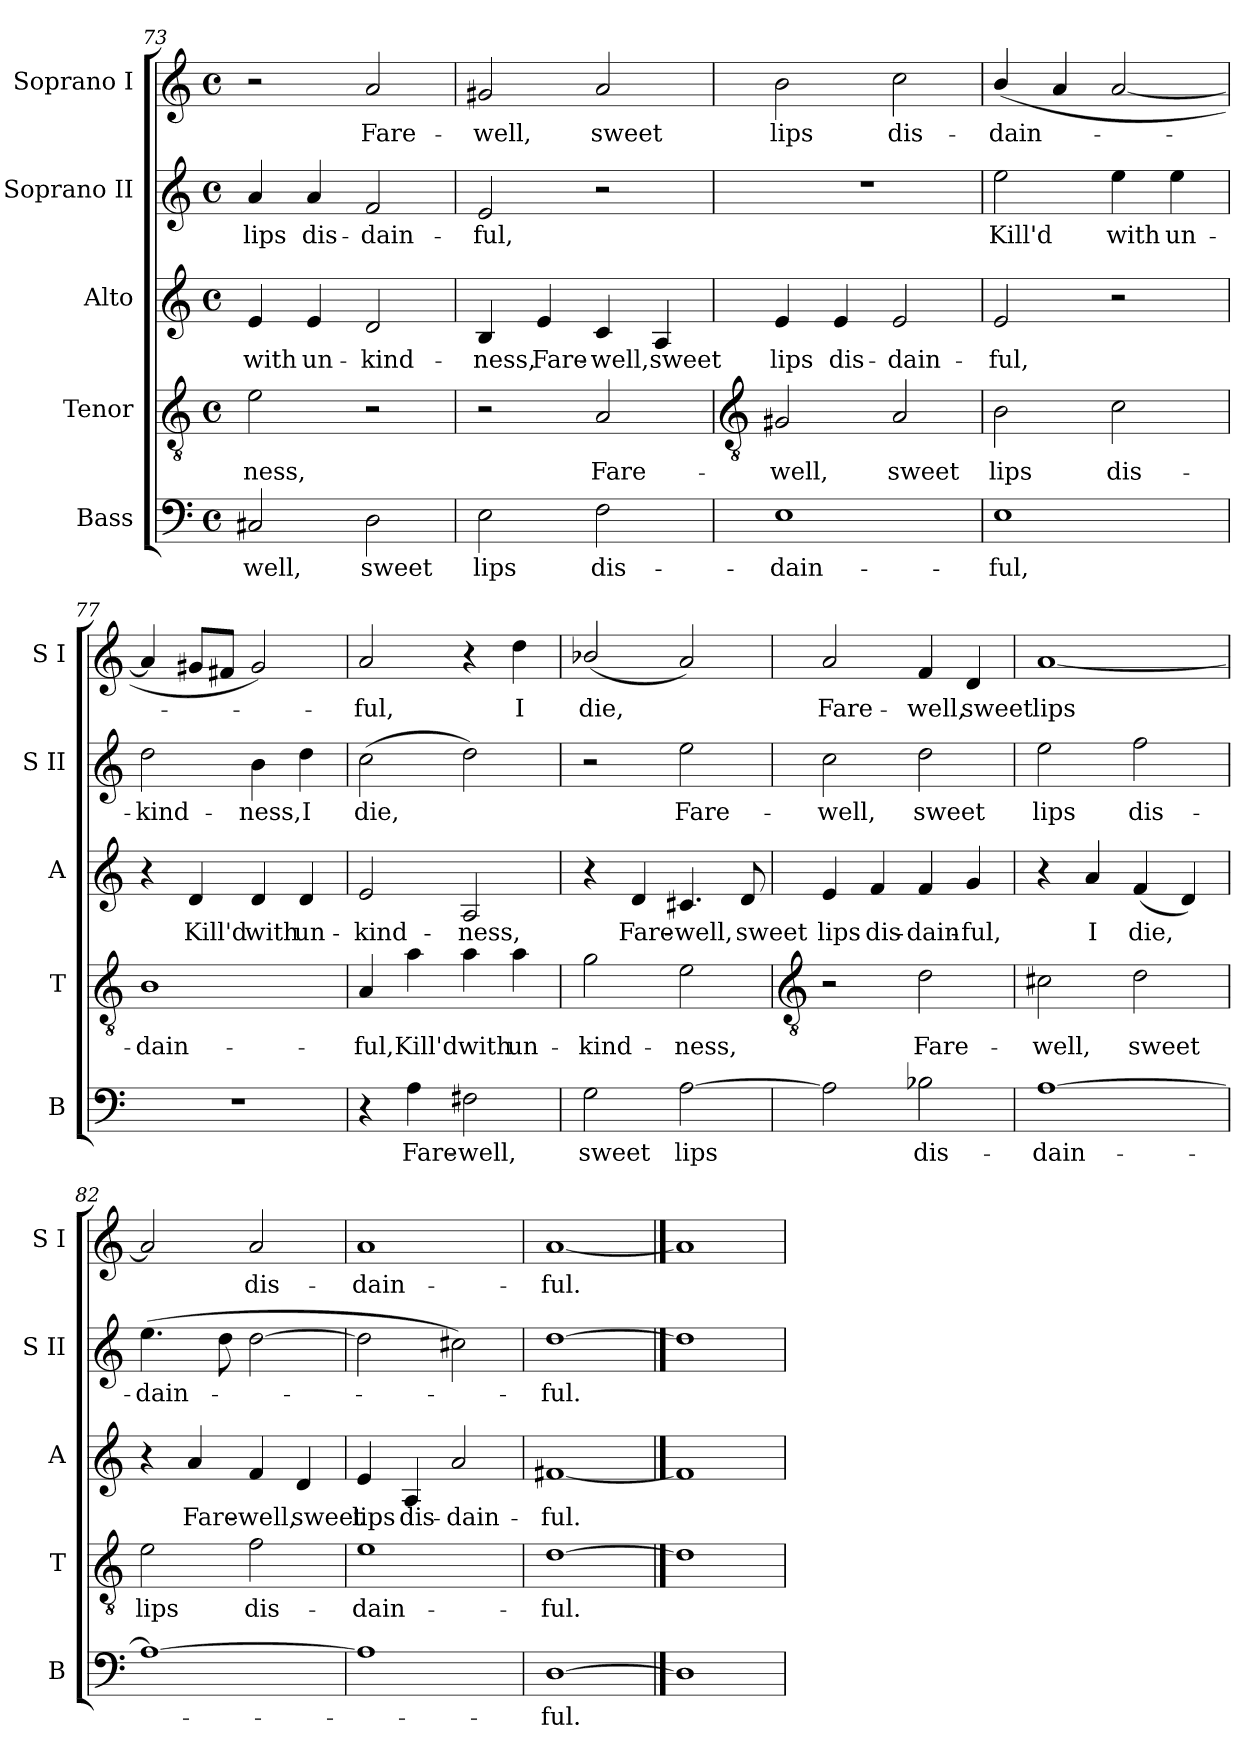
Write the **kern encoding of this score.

**kern	**text	**kern	**text	**kern	**text	**kern	**text	**kern	**text
*part5	*part5	*part4	*part4	*part3	*part3	*part2	*part2	*part1	*part1
*staff5	*staff5	*staff4	*staff4	*staff3	*staff3	*staff2	*staff2	*staff1	*staff1
*I"Bass	*	*I"Tenor	*	*I"Alto	*	*I"Soprano II	*	*I"Soprano I	*
*I'B	*	*I'T	*	*I'A	*	*I'S II	*	*I'S I	*
*clefF4	*	*clefGv2	*	*clefG2	*	*clefG2	*	*clefG2	*
*k[]	*	*k[]	*	*k[]	*	*k[]	*	*k[]	*
*C:	*	*C:	*	*C:	*	*C:	*	*C:	*
*M4/4	*	*M4/4	*	*M4/4	*	*M4/4	*	*M4/4	*
*met(c)	*	*met(c)	*	*met(c)	*	*met(c)	*	*met(c)	*
=73	=73	=73	=73	=73	=73	=73	=73	=73	=73
!	!LO:LY:b	!	!LO:LY:b	!	!LO:LY:b	!	!LO:LY:b	!	!
2C#X	-well,	2e	-ness,	4e	with	4a	lips	2r	.
!	!	!	!	!	!LO:LY:b	!	!LO:LY:b	!	!
.	.	.	.	4e	un-	4a	dis-	.	.
!	!LO:LY:b	!	!	!	!LO:LY:b	!	!LO:LY:b	!	!LO:LY:b
2D	sweet	2r	.	2d	-kind-	2f	-dain-	2a	Fare-
=74	=74	=74	=74	=74	=74	=74	=74	=74	=74
!	!LO:LY:b	!	!	!	!LO:LY:b	!	!LO:LY:b	!	!LO:LY:b
2E	lips	2r	.	4B	-ness,	2e	-ful,	2g#X	-well,
!	!	!	!	!	!LO:LY:b	!	!	!	!
.	.	.	.	4e	Fare-	.	.	.	.
!	!LO:LY:b	!	!LO:LY:b	!	!LO:LY:b	!	!	!	!LO:LY:b
2F	dis-	2A	Fare-	4c	-well,	2r	.	2a	sweet
!	!	!	!	!	!LO:LY:b	!	!	!	!
.	.	.	.	4A	sweet	.	.	.	.
!!LO:LB:g=z
=75	=75	=75	=75	=75	=75	=75	=75	=75	=75
*	*	*clefGv2	*	*	*	*	*	*	*
!	!LO:LY:b	!	!LO:LY:b	!	!LO:LY:b	!	!	!	!LO:LY:b
1E	-dain-	2G#X	-well,	4e	lips	1r	.	2b	lips
!	!	!	!	!	!LO:LY:b	!	!	!	!
.	.	.	.	4e	dis-	.	.	.	.
!	!	!	!LO:LY:b	!	!LO:LY:b	!	!	!	!LO:LY:b
.	.	2A	sweet	2e	-dain-	.	.	2cc	dis-
=76	=76	=76	=76	=76	=76	=76	=76	=76	=76
!	!LO:LY:b	!	!LO:LY:b	!	!LO:LY:b	!	!LO:LY:b	!	!LO:LY:b
1E	-ful,	2B	lips	2e	-ful,	2ee	Kill'd	(<4b/	-dain-
.	.	.	.	.	.	.	.	4a	.
!	!	!	!LO:LY:b	!	!	!	!LO:LY:b	!	!
.	.	2c	dis-	2r	.	4ee	with	[2a	.
!	!	!	!	!	!	!	!LO:LY:b	!	!
.	.	.	.	.	.	4ee	un-	.	.
=77	=77	=77	=77	=77	=77	=77	=77	=77	=77
!	!	!	!LO:LY:b	!	!	!	!LO:LY:b	!	!
1r	.	1B	-dain-	4r	.	2dd	-kind-	4a]	.
!	!	!	!	!	!LO:LY:b	!	!	!	!
.	.	.	.	4d	Kill'd	.	.	8g#XL	.
.	.	.	.	.	.	.	.	8f#XJ	.
!	!	!	!	!	!LO:LY:b	!	!LO:LY:b	!	!
.	.	.	.	4d	with	4b	-ness,	2g#)	.
!	!	!	!	!	!LO:LY:b	!	!LO:LY:b	!	!
.	.	.	.	4d	un-	4dd	I	.	.
=78	=78	=78	=78	=78	=78	=78	=78	=78	=78
!	!	!	!LO:LY:b	!	!LO:LY:b	!	!LO:LY:b	!	!LO:LY:b
4r	.	4A	-ful,	2e	-kind-	(>2cc	die,	2a	ful,
!	!LO:LY:b	!	!LO:LY:b	!	!	!	!	!	!
4A	Fare-	4a	Kill'd	.	.	.	.	.	.
!	!LO:LY:b	!	!LO:LY:b	!	!LO:LY:b	!	!	!	!
2F#X	-well,	4a	with	2A	-ness,	2dd)	.	4r	.
!	!	!	!LO:LY:b	!	!	!	!	!	!LO:LY:b
.	.	4a	un-	.	.	.	.	4dd	I
=79	=79	=79	=79	=79	=79	=79	=79	=79	=79
!	!LO:LY:b	!	!LO:LY:b	!	!	!	!	!	!LO:LY:b
2G	sweet	2g	-kind-	4r	.	2r	.	(<2b-X/	die,
!	!	!	!	!	!LO:LY:b	!	!	!	!
.	.	.	.	4d	Fare-	.	.	.	.
!	!LO:LY:b	!	!LO:LY:b	!	!LO:LY:b	!	!LO:LY:b	!	!
[2A	lips	2e	-ness,	4.c#X	-well,	2ee	Fare-	2a)	.
!	!	!	!	!	!LO:LY:b	!	!	!	!
.	.	.	.	8d	sweet	.	.	.	.
!!LO:LB:g=z
=80	=80	=80	=80	=80	=80	=80	=80	=80	=80
*	*	*clefGv2	*	*	*	*	*	*	*
!	!	!	!	!	!LO:LY:b	!	!LO:LY:b	!	!LO:LY:b
2A]	.	2r	.	4e	lips	2cc	-well,	2a	Fare-
!	!	!	!	!	!LO:LY:b	!	!	!	!
.	.	.	.	4f	dis-	.	.	.	.
!	!LO:LY:b	!	!LO:LY:b	!	!LO:LY:b	!	!LO:LY:b	!	!LO:LY:b
2B-X	dis-	2d	Fare-	4f	-dain-	2dd	sweet	4f	-well,
!	!	!	!	!	!LO:LY:b	!	!	!	!LO:LY:b
.	.	.	.	4g	-ful,	.	.	4d	sweet
=81	=81	=81	=81	=81	=81	=81	=81	=81	=81
!	!LO:LY:b	!	!LO:LY:b	!	!	!	!LO:LY:b	!	!LO:LY:b
[1A	-dain-	2c#X	-well,	4r	.	2ee	lips	[1a	lips
!	!	!	!	!	!LO:LY:b	!	!	!	!
.	.	.	.	4a	I	.	.	.	.
!	!	!	!LO:LY:b	!	!LO:LY:b	!	!LO:LY:b	!	!
.	.	2d	sweet	(<4f	die,	2ff	dis-	.	.
.	.	.	.	4d)	.	.	.	.	.
=82	=82	=82	=82	=82	=82	=82	=82	=82	=82
!	!	!	!LO:LY:b	!	!	!	!LO:LY:b	!	!
1A_	.	2e	lips	4r	.	(>4.ee	-dain-	2a]	.
!	!	!	!	!	!LO:LY:b	!	!	!	!
.	.	.	.	4a	Fare-	.	.	.	.
.	.	.	.	.	.	8dd	.	.	.
!	!	!	!LO:LY:b	!	!LO:LY:b	!	!	!	!LO:LY:b
.	.	2f	dis-	4f	-well,	[2dd	.	2a	dis-
!	!	!	!	!	!LO:LY:b	!	!	!	!
.	.	.	.	4d	sweet	.	.	.	.
=83	=83	=83	=83	=83	=83	=83	=83	=83	=83
!	!	!	!LO:LY:b	!	!LO:LY:b	!	!	!	!LO:LY:b
1A]	.	1e	-dain-	4e	lips	2dd]	.	1a	-dain-
!	!	!	!	!	!LO:LY:b	!	!	!	!
.	.	.	.	4A	dis-	.	.	.	.
!	!	!	!	!	!LO:LY:b	!	!	!	!
.	.	.	.	2a	-dain-	2cc#X)	.	.	.
=84	=84	=84	=84	=84	=84	=84	=84	=84	=84
!	!LO:LY:b	!	!LO:LY:b	!	!LO:LY:b	!	!LO:LY:b	!	!LO:LY:b
[1D	ful.	[1d	-ful.	[1f#X	-ful.	[1dd	ful.	[1a	-ful.
==85	==85	==85	==85	==85	==85	==85	==85	==85	==85
1D]	.	1d]	.	1f#]	.	1dd]	.	1a]	.
=	=	=	=	=	=	=	=	=	=
*-	*-	*-	*-	*-	*-	*-	*-	*-	*-
